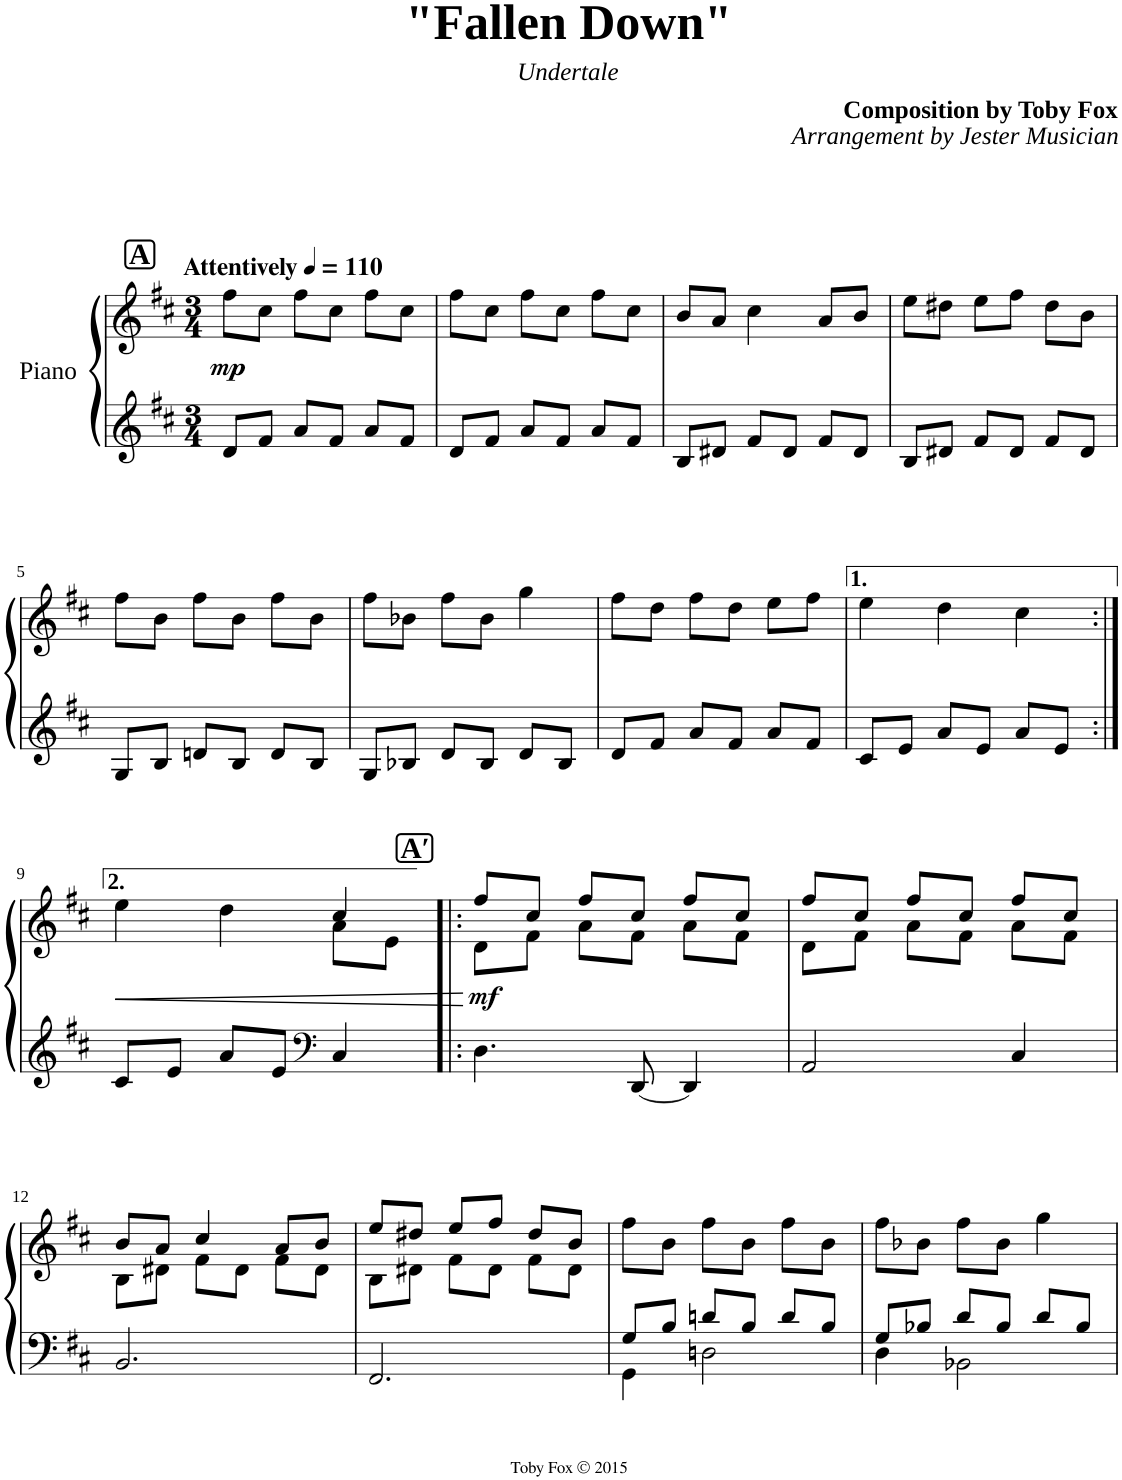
**kern	**kern	**dynam
*part1	*part1	*part1
*staff2	*staff1	*staff1/2
*I"Piano	*	*
*I'Pno	*	*
*clefG2	*clefG2	*
*k[f#c#]	*k[f#c#]	*
*M3/4	*M3/4	*
*MM110	*MM110	*
!!LO:REH:place=s1:a:B:cj:fs=14:t=A
=1	=1	=1
!	!LO:TX:a:B:t=Attentively	!
!	!	!LO:DY:b
8d/L	8ff#\L	mp
8f#/J	8cc#\J	.
8a/L	8ff#\L	.
8f#/J	8cc#\J	.
8a/L	8ff#\L	.
8f#/J	8cc#\J	.
=2	=2	=2
8d/L	8ff#\L	.
8f#/J	8cc#\J	.
8a/L	8ff#\L	.
8f#/J	8cc#\J	.
8a/L	8ff#\L	.
8f#/J	8cc#\J	.
=3	=3	=3
8B/L	8b/L	.
8d#X/J	8a/J	.
8f#/L	4cc#\	.
8d#/J	.	.
8f#/L	8a/L	.
8d#/J	8b/J	.
=4	=4	=4
8B/L	8ee\L	.
8d#X/J	8dd#X\J	.
8f#/L	8ee\L	.
8d#/J	8ff#\J	.
8f#/L	8dd#\L	.
8d#/J	8b\J	.
!!LO:LB:g=z
=5	=5	=5
8G/L	8ff#\L	.
8B/J	8b\J	.
8dn/L	8ff#\L	.
8B/J	8b\J	.
8d/L	8ff#\L	.
8B/J	8b\J	.
=6	=6	=6
8G/L	8ff#\L	.
8B-X/J	8b-X\J	.
8d/L	8ff#\L	.
8B-/J	8b-\J	.
8d/L	4gg\	.
8B-/J	.	.
=7	=7	=7
8d/L	8ff#\L	.
8f#/J	8dd\J	.
8a/L	8ff#\L	.
8f#/J	8dd\J	.
8a/L	8ee\L	.
8f#/J	8ff#\J	.
=8	=8	=8
8c#/L	4ee\	.
8e/J	.	.
8a/L	4dd\	.
8e/J	.	.
8a/L	4cc#\	.
8e/J	.	.
!!LO:LB:g=z
=9:|!	=9:|!	=9:|!
*^	*	*
!	!	!	!LO:HP:b
*	*	*^	*
8c#/L	4ryy	4ee\	2ryy	<
8e/J	.	.	.	.
8a/L	4ryy	4dd\	.	.
8e/J	.	.	.	.
*clefF4	*	*	*	*
4ryy	4C#/	4cc#/	8a\L	.
.	.	.	8e\J	.
*v	*v	*	*	*
*	*v	*v	*
.	.	[
!!LO:REH:place=s1:a:B:cj:fs=14:t=A′
=10!|:	=10!|:	=10!|:
*	*^	*
!	!	!	!LO:DY:b
4.D\	8ff#/L	8d\L	mf
.	8cc#/J	8f#\J	.
.	8ff#/L	8a\L	.
[8DD/	8cc#/J	8f#\J	.
4DD/]	8ff#/L	8a\L	.
.	8cc#/J	8f#\J	.
=11	=11	=11	=11
2AA/	8ff#/L	8d\L	.
.	8cc#/J	8f#\J	.
.	8ff#/L	8a\L	.
.	8cc#/J	8f#\J	.
4C#/	8ff#/L	8a\L	.
.	8cc#/J	8f#\J	.
!!LO:LB:g=z	!!
=12	=12	=12	=12
2.BB/	8b/L	8B\L	.
.	8a/J	8d#X\J	.
.	4cc#/	8f#\L	.
.	.	8d#\J	.
.	8a/L	8f#\L	.
.	8b/J	8d#\J	.
=13	=13	=13	=13
2.FF#/	8ee/L	8B\L	.
.	8dd#X/J	8d#X\J	.
.	8ee/L	8f#\L	.
.	8ff#/J	8d#\J	.
.	8dd#/L	8f#\L	.
.	8b/J	8d#\J	.
*	*v	*v	*
=14	=14	=14
*^	*	*
8G/L	4GG\	8ff#\L	.
8B/J	.	8b\J	.
8dn/L	2Dn\	8ff#\L	.
8B/J	.	8b\J	.
8d/L	.	8ff#\L	.
8B/J	.	8b\J	.
=15	=15	=15	=15
8G/L	4D\	8ff#\L	.
8B-X/J	.	8b-X\J	.
8d/L	2BB-X\	8ff#\L	.
8B-/J	.	8b-\J	.
8d/L	.	4gg\	.
8B-/J	.	.	.
*v	*v	*	*
=	=	=
*-	*-	*-
